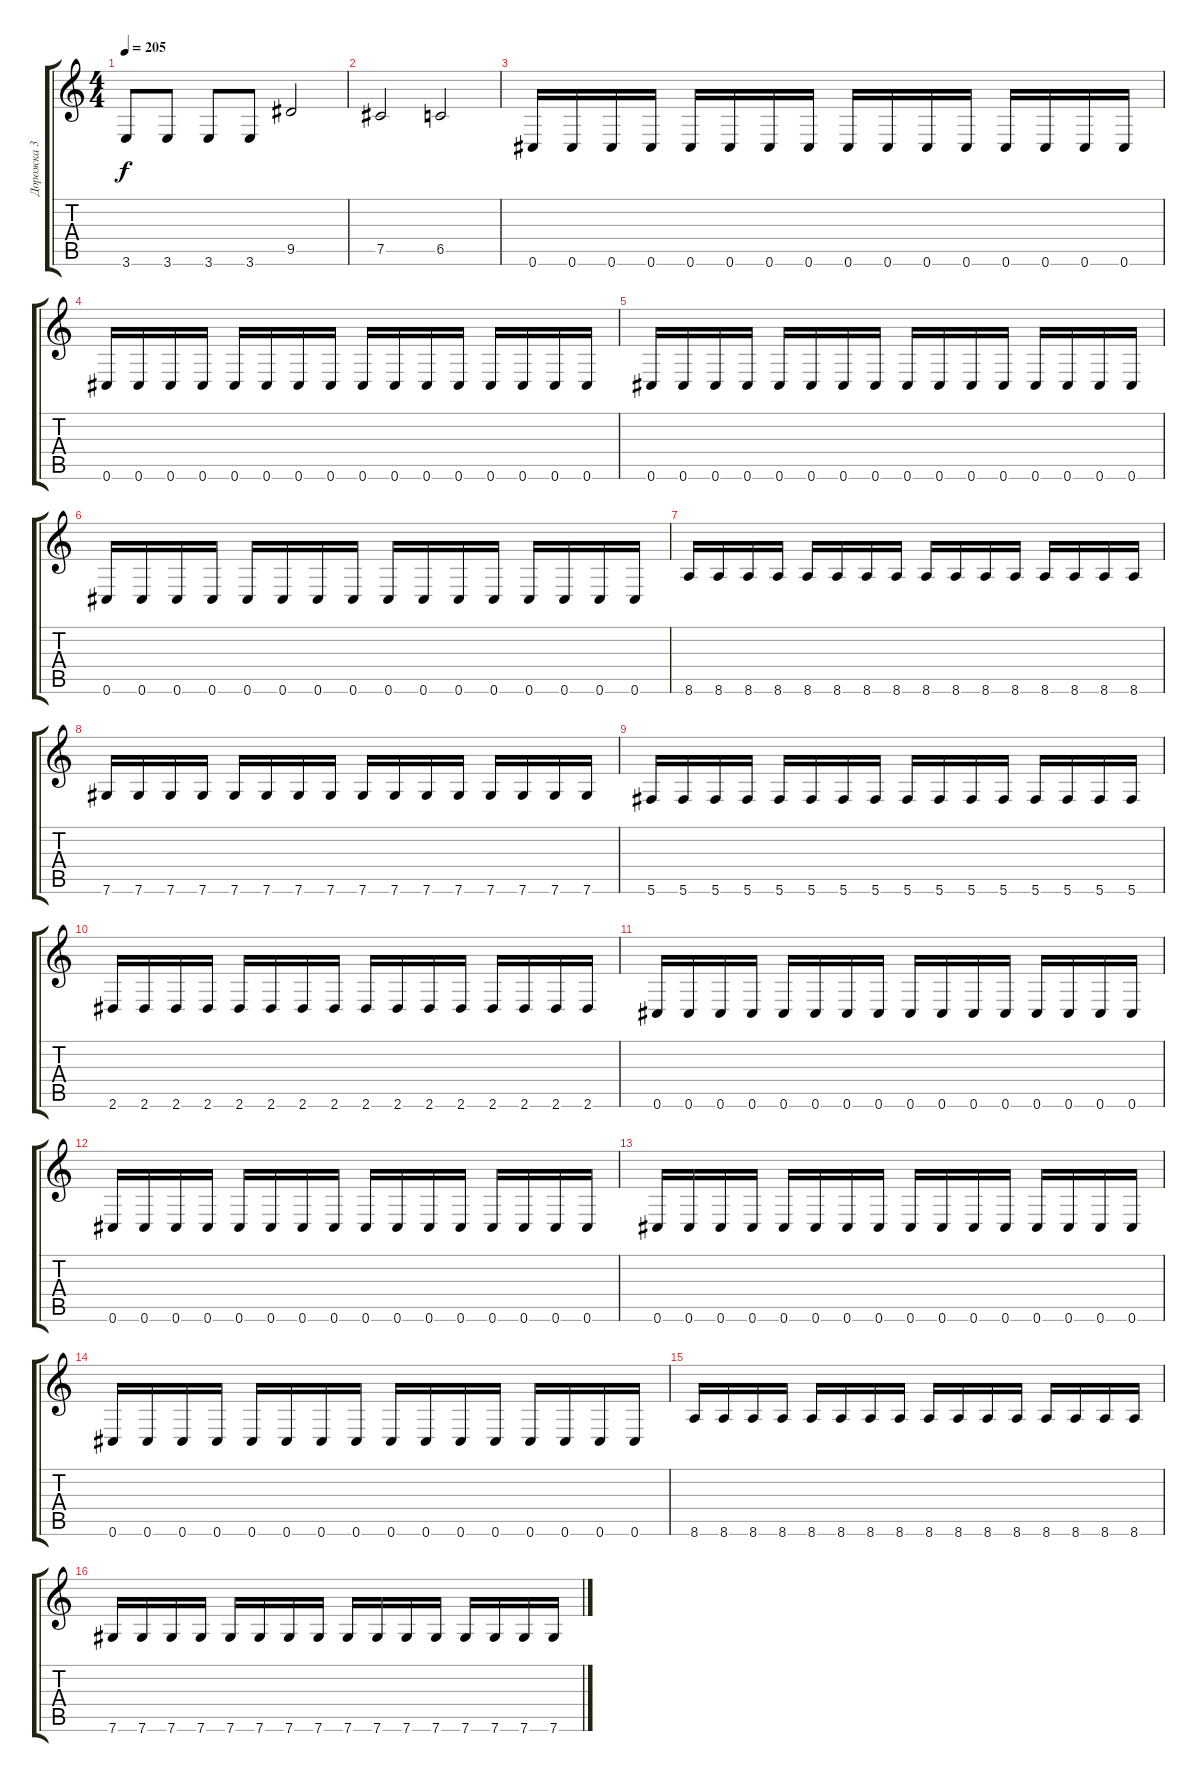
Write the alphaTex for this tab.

\track ("Дорожка 3" "Дорожка 3") {instrument electricbassfinger}
\staff {score tabs}
\tuning (Db4 Ab3 E3 B2 Gb2 Db2) {hide}
\ts (4 4)
\tempo 205
\clef g2
\ks c
3.6.8{dy f} 3.6.8 3.6.8 3.6.8 9.5.2 |
7.5.2 6.5.2 |
0.6.16 0.6.16 0.6.16 0.6.16 0.6.16 0.6.16 0.6.16 0.6.16 0.6.16 0.6.16 0.6.16 0.6.16 0.6.16 0.6.16 0.6.16 0.6.16 |
0.6.16 0.6.16 0.6.16 0.6.16 0.6.16 0.6.16 0.6.16 0.6.16 0.6.16 0.6.16 0.6.16 0.6.16 0.6.16 0.6.16 0.6.16 0.6.16 |
0.6.16 0.6.16 0.6.16 0.6.16 0.6.16 0.6.16 0.6.16 0.6.16 0.6.16 0.6.16 0.6.16 0.6.16 0.6.16 0.6.16 0.6.16 0.6.16 |
0.6.16 0.6.16 0.6.16 0.6.16 0.6.16 0.6.16 0.6.16 0.6.16 0.6.16 0.6.16 0.6.16 0.6.16 0.6.16 0.6.16 0.6.16 0.6.16 |
8.6.16 8.6.16 8.6.16 8.6.16 8.6.16 8.6.16 8.6.16 8.6.16 8.6.16 8.6.16 8.6.16 8.6.16 8.6.16 8.6.16 8.6.16 8.6.16 |
7.6.16 7.6.16 7.6.16 7.6.16 7.6.16 7.6.16 7.6.16 7.6.16 7.6.16 7.6.16 7.6.16 7.6.16 7.6.16 7.6.16 7.6.16 7.6.16 |
5.6.16 5.6.16 5.6.16 5.6.16 5.6.16 5.6.16 5.6.16 5.6.16 5.6.16 5.6.16 5.6.16 5.6.16 5.6.16 5.6.16 5.6.16 5.6.16 |
2.6.16 2.6.16 2.6.16 2.6.16 2.6.16 2.6.16 2.6.16 2.6.16 2.6.16 2.6.16 2.6.16 2.6.16 2.6.16 2.6.16 2.6.16 2.6.16 |
0.6.16 0.6.16 0.6.16 0.6.16 0.6.16 0.6.16 0.6.16 0.6.16 0.6.16 0.6.16 0.6.16 0.6.16 0.6.16 0.6.16 0.6.16 0.6.16 |
0.6.16 0.6.16 0.6.16 0.6.16 0.6.16 0.6.16 0.6.16 0.6.16 0.6.16 0.6.16 0.6.16 0.6.16 0.6.16 0.6.16 0.6.16 0.6.16 |
0.6.16 0.6.16 0.6.16 0.6.16 0.6.16 0.6.16 0.6.16 0.6.16 0.6.16 0.6.16 0.6.16 0.6.16 0.6.16 0.6.16 0.6.16 0.6.16 |
0.6.16 0.6.16 0.6.16 0.6.16 0.6.16 0.6.16 0.6.16 0.6.16 0.6.16 0.6.16 0.6.16 0.6.16 0.6.16 0.6.16 0.6.16 0.6.16 |
8.6.16 8.6.16 8.6.16 8.6.16 8.6.16 8.6.16 8.6.16 8.6.16 8.6.16 8.6.16 8.6.16 8.6.16 8.6.16 8.6.16 8.6.16 8.6.16 |
7.6.16 7.6.16 7.6.16 7.6.16 7.6.16 7.6.16 7.6.16 7.6.16 7.6.16 7.6.16 7.6.16 7.6.16 7.6.16 7.6.16 7.6.16 7.6.16
